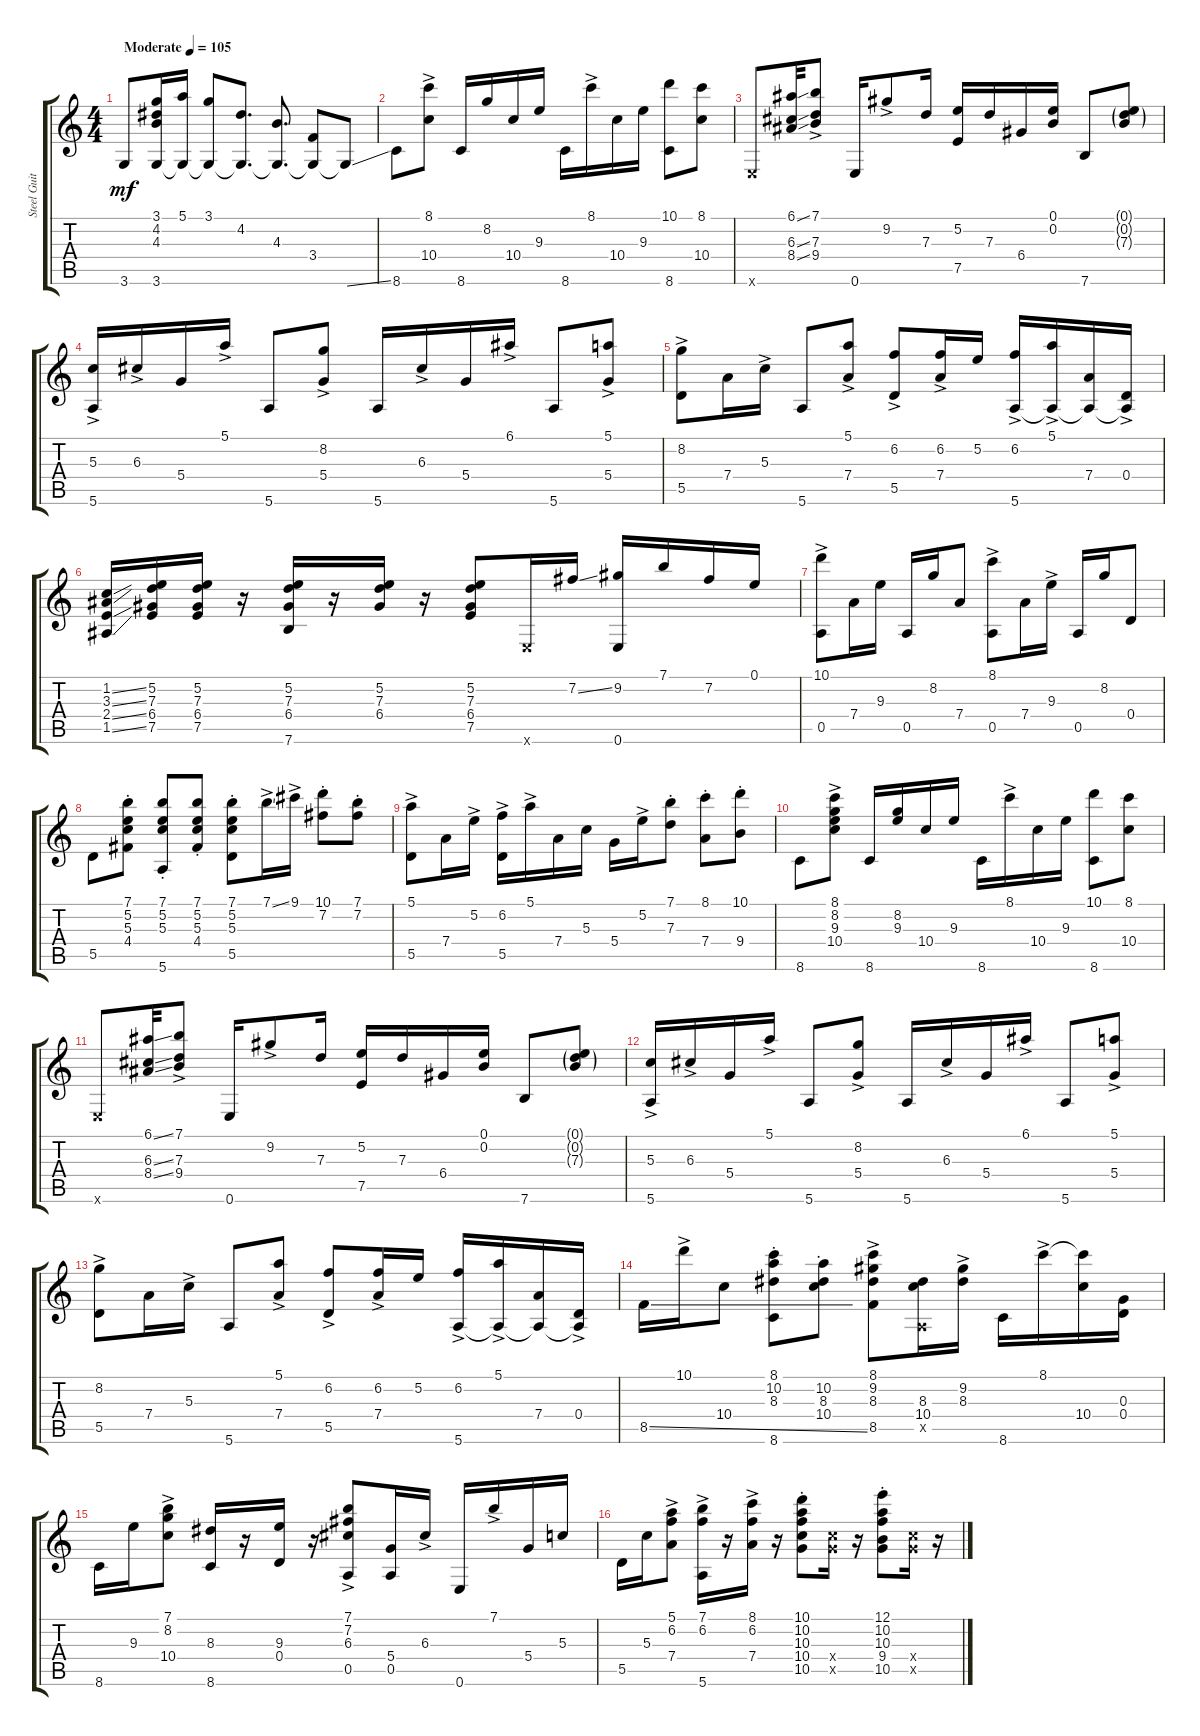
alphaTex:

\track ("Steel Guitar" "Steel Guit") {instrument acousticguitarsteel}
\staff {score tabs}
\tuning (E4 B3 G3 D3 A2 E2) {hide}
\ts (4 4)
\tempo (105 "Moderate")
\clef g2
\ks c
3.6.8{dy mf instrument acousticguitarsteel} (3.1 4.2 4.3 3.6).16 (5.1 3.6{t}).16 (3.1 3.6{t}).8 (4.2 3.6{t}).8{d} (4.3 3.6{t}).8{d} (3.4 3.6{t}).8 3.6{ss t}.8 |
8.6.8 (8.1{ac} 10.4).8 8.6.16 8.2.16 10.4.16 9.3.16 8.6.16 8.1{ac}.16 10.4.16 9.3.16 (10.1 8.6).8 (8.1 10.4).8 |
0.6{x}.8 (6.1{ss} 6.3{ss} 8.4{ss}).32 (7.1{ac} 7.3 9.4).8 0.6.16 9.2{ac}.8 7.3.16 (5.2 7.5).16 7.3.16 6.4.16 (0.1 0.2).16 7.6.8 (0.1{g} 0.2{g} 7.3{g}).8 |
(5.3{ac} 5.6).16 6.3{ac}.16 5.4.16 5.1{ac}.16 5.6.8 (8.2{ac} 5.4).8 5.6.16 6.3{ac}.16 5.4.16 6.1{ac}.16 5.6.8 (5.1{ac} 5.4).8 |
(8.2{ac} 5.5).8 7.4.16 5.3{ac}.16 5.6.8 (5.1{ac} 7.4).8 (6.2{ac} 5.5).8 (6.2{ac} 7.4).16 5.2.16 (6.2{ac} 5.6).16 (5.1{ac} 5.6{t}).16 (7.4 5.6{t}).16 (0.4{ac} 5.6{t}).16 |
(1.2{ss} 3.3{ss} 2.4{ss} 1.5{ss}).16 (5.2 7.3 6.4 7.5).16 (5.2 7.3 6.4 7.5).16 r.16 (5.2 7.3 6.4 7.6).16 r.16 (5.2 7.3 6.4).16 r.16 (5.2 7.3 6.4 7.5).8 0.6{x}.16 7.2{ss}.16 (9.2 0.6).16 7.1.16 7.2.16 0.1.16 |
(10.1{ac} 0.5).8 7.4.16 9.3.16 0.5.16 8.2.16 7.4.8 (8.1{ac} 0.5).8 7.4.16 9.3{ac}.16 0.5.16 8.2.16 0.4.8 |
5.5.8 (7.1{st} 5.2{st} 5.3{st} 4.4).8 (7.1{st} 5.2{st} 5.3{st} 5.6).8 (7.1{st} 5.2{st} 5.3{st} 4.4).8 (7.1{st} 5.2{st} 5.3{st} 5.5).8 7.1{ss ac}.16 9.1{ac}.16 (10.1 7.2{st}).8 (7.1 7.2{st}).8 |
(5.1{ac} 5.5).8 7.4.16 5.2{ac}.16 (6.2{ac} 5.5).16 5.1{ac}.16 7.4.16 5.3.16 5.4.16 5.2{ac}.16 (7.1 7.3{st}).8 (8.1 7.4{st}).8 (10.1 9.4{st}).8 |
8.6.8 (8.1{ac} 8.2 9.3 10.4).8 8.6.16 (8.2 9.3).16 10.4.16 9.3.16 8.6.16 8.1{ac}.16 10.4.16 9.3.16 (10.1 8.6).8 (8.1 10.4).8 |
0.6{x}.8 (6.1{ss} 6.3{ss} 8.4{ss}).32 (7.1{ac} 7.3 9.4).8 0.6.16 9.2{ac}.8 7.3.16 (5.2 7.5).16 7.3.16 6.4.16 (0.1 0.2).16 7.6.8 (0.1{g} 0.2{g} 7.3{g}).8 |
(5.3{ac} 5.6).16 6.3{ac}.16 5.4.16 5.1{ac}.16 5.6.8 (8.2{ac} 5.4).8 5.6.16 6.3{ac}.16 5.4.16 6.1{ac}.16 5.6.8 (5.1{ac} 5.4).8 |
(8.2{ac} 5.5).8 7.4.16 5.3{ac}.16 5.6.8 (5.1{ac} 7.4).8 (6.2{ac} 5.5).8 (6.2{ac} 7.4).16 5.2.16 (6.2{ac} 5.6).16 (5.1{ac} 5.6{t}).16 (7.4 5.6{t}).16 (0.4{ac} 5.6{t}).16 |
8.5{ss}.16 10.1{ac}.16 10.4.8 (8.1 10.2{st} 8.3{st} 8.6{st}).8 (10.2{st} 8.3{st} 10.4{st}).8 (8.1{ac} 9.2 8.3 8.5).8 (8.3 10.4 0.5{x}).16 (9.2{ac} 8.3).16 8.6.16 8.1{ac}.16 (8.1{t} 10.4).16 (0.3 0.4).16 |
8.6.16 9.3.16 (7.1{ac} 8.2 10.4).8 (8.3 8.6).16 r.16 (9.3 0.4).16 r.16 (7.1{ac} 7.2 6.3 0.5).8 (5.4 0.5).16 6.3{ac}.16 0.6.16 7.1{ac}.16 5.4.16 5.3.16 |
5.5.16 5.3.16 (5.1{ac} 6.2 7.4).8 (7.1{ac} 6.2 5.6).16 r.16 (8.1{ac} 6.2 7.4).16 r.16 (10.1 10.2{st} 10.3{st} 10.4{st} 10.5{st}).8 (10.4{x} 10.5{x}).16 r.16 (12.1 10.2{st} 10.3 9.4{st} 10.5{st}).8 (10.4{x} 10.5{x}).16 r.16
